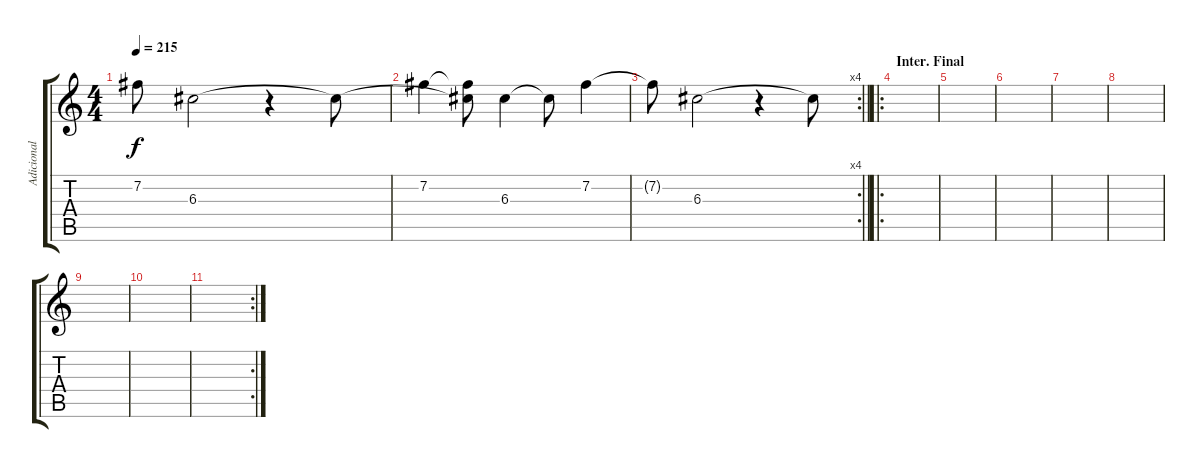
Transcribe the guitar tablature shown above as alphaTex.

\track ("Adicional" "Adicional") {instrument overdrivenguitar}
\staff {score tabs}
\tuning (E4 B3 G3 D3 A2 E2) {hide}
\ts (4 4)
\tempo 215
\clef g2
\ks c
7.2{t}.8{dy f} 6.3.2 r.4 6.3{t}.8 |
7.2.4 (7.2{t} 6.3{t}).8 6.3.4 6.3{t}.8 7.2.4 |
\rc 4
\barLineRight lightlight
7.2{t}.8 6.3.2 r.4 6.3{t}.8 |
\ro
\section ("" "Inter. Final")
|
|
|
|
|
|
|
\rc 2
